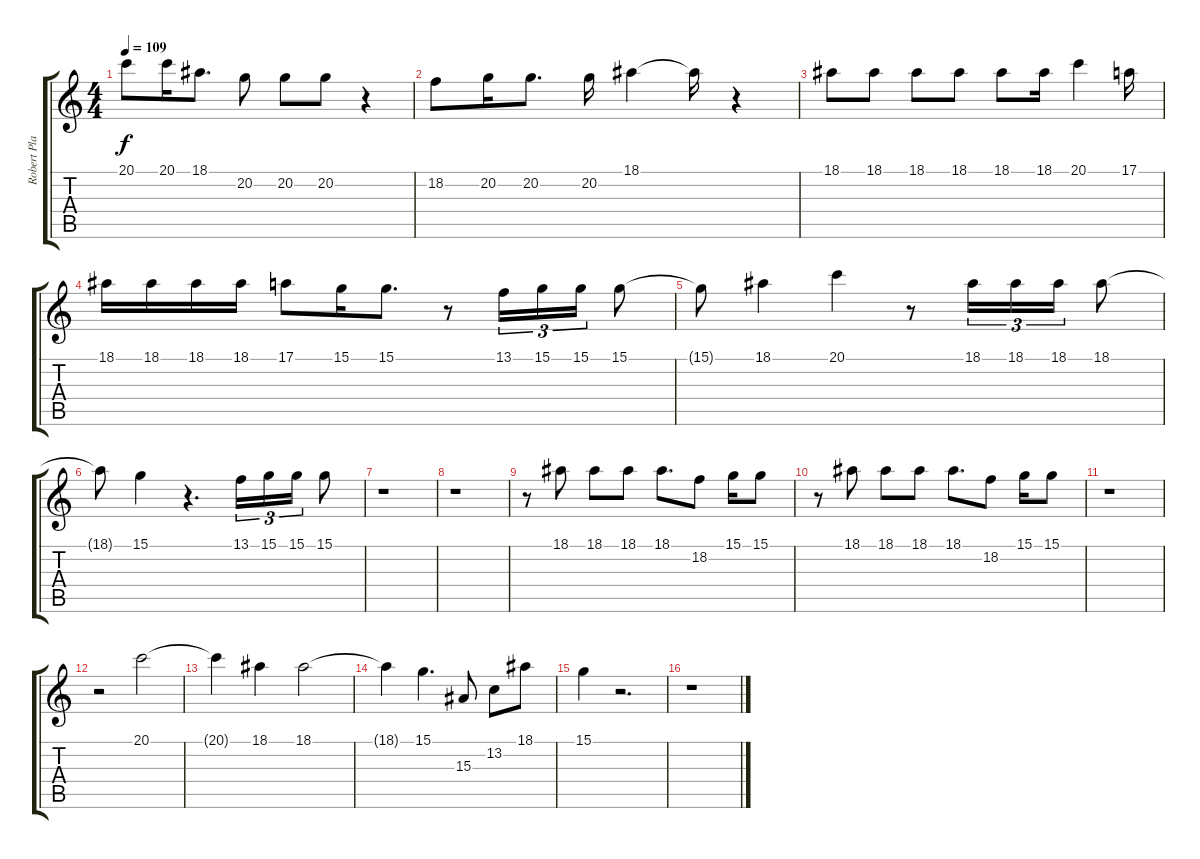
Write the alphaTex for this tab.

\track ("Robert Plant " "Robert Pla") {instrument accordion}
\staff {score tabs}
\tuning (E4 B3 G3 D3 A2 E2) {hide}
\ts (4 4)
\tempo 109
\clef g2
\ks c
20.1.8{dy f} 20.1.16 18.1.8{d} 20.2.8 20.2.8 20.2.8 r.4 |
18.2.8 20.2.16 20.2.8{d} 20.2.16 18.1.4 18.1{t}.16 r.4 |
18.1.8 18.1.8 18.1.8 18.1.8 18.1.8 18.1.16 20.1.4 17.1.16 |
18.1.16 18.1.16 18.1.16 18.1.16 17.1.8 15.1.16 15.1.8{d} r.8 13.1.16{tu (3 2)} 15.1.16{tu (3 2)} 15.1.16{tu (3 2)} 15.1.8 |
15.1{t}.8 18.1.4 20.1.4 r.8 18.1.16{tu (3 2)} 18.1.16{tu (3 2)} 18.1.16{tu (3 2)} 18.1.8 |
18.1{t}.8 15.1.4 r.4{d} 13.1.16{tu (3 2)} 15.1.16{tu (3 2)} 15.1.16{tu (3 2)} 15.1.8 |
r.1 |
r.1 |
r.8 18.1.8 18.1.8 18.1.8 18.1.8{d} 18.2.8 15.1.16 15.1.8 |
r.8 18.1.8 18.1.8 18.1.8 18.1.8{d} 18.2.8 15.1.16 15.1.8 |
r.1 |
r.2 20.1.2 |
20.1{t}.4 18.1.4 18.1.2 |
18.1{t}.4 15.1.4{d} 15.3.8 13.2.8 18.1.8 |
15.1.4 r.2{d} |
r.1
